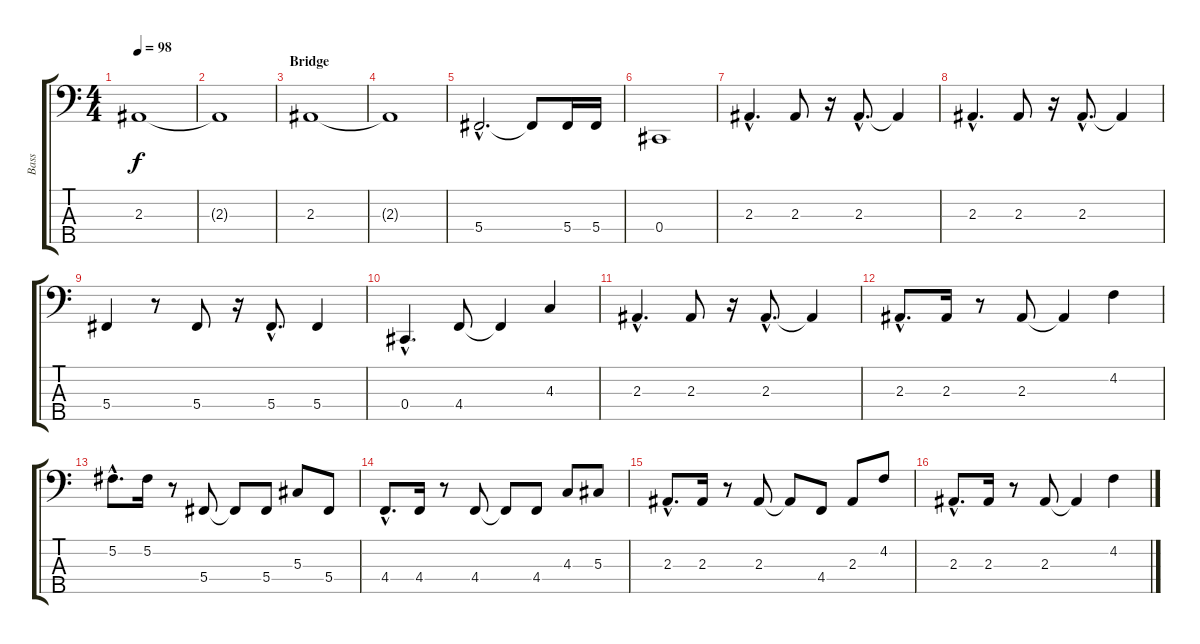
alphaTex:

\track ("Bass" "Bass") {instrument slapbass1}
\staff {score tabs}
\tuning (Gb2 Db2 Ab1 Db1 Bb0) {hide}
\ts (4 4)
\tempo 98
\clef f4
\ks c
2.3.1{dy f volume 8} |
2.3{t}.1 |
\section ("" "Bridge")
2.3.1{volume 16 instrument electricbassfinger} |
2.3{t}.1 |
5.4{hac}.2{d} 5.4{t}.8 5.4.16 5.4.16 |
0.4.1 |
2.3{hac}.4{d} 2.3.8 r.16 2.3{hac}.8{d} 2.3{t}.4 |
2.3{hac}.4{d} 2.3.8 r.16 2.3{hac}.8{d} 2.3{t}.4 |
5.4.4 r.8 5.4.8 r.16 5.4{hac}.8{d} 5.4.4 |
0.4{hac}.4{d} 4.4.8 4.4{t}.4 4.3.4 |
2.3{hac}.4{d} 2.3.8 r.16 2.3{hac}.8{d} 2.3{t}.4 |
2.3{hac}.8{d} 2.3.16 r.8 2.3.8 2.3{t}.4 4.2.4 |
5.2{hac}.8{d} 5.2.16 r.8 5.4.8 5.4{t}.8 5.4.8 5.3.8 5.4.8 |
4.4{hac}.8{d} 4.4.16 r.8 4.4.8 4.4{t}.8 4.4.8 4.3.8 5.3.8 |
2.3{hac}.8{d} 2.3.16 r.8 2.3.8 2.3{t}.8 4.4.8 2.3.8 4.2.8 |
2.3{hac}.8{d} 2.3.16 r.8 2.3.8 2.3{t}.4 4.2.4
